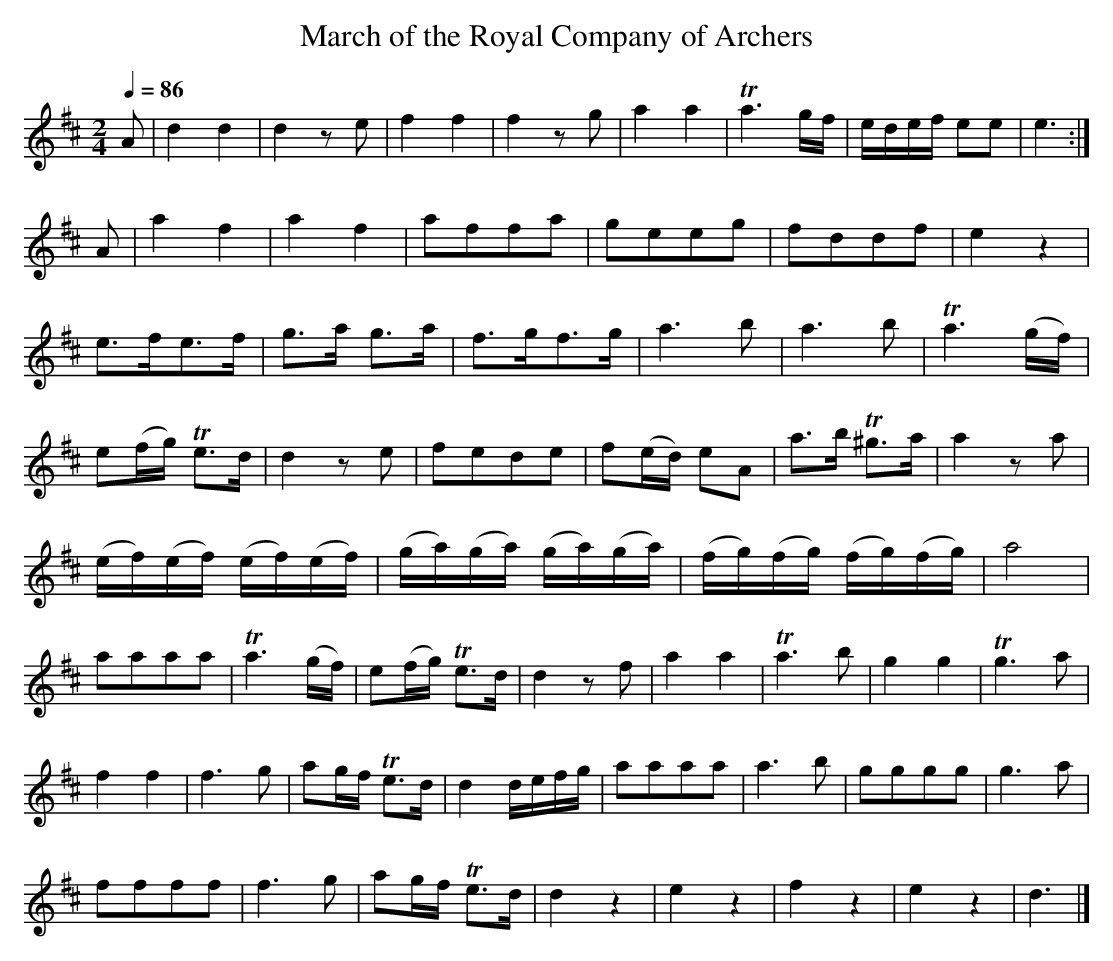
X:1
T:March of the Royal Company of Archers
M:2/4
L:1/8
Q:1/4=86
K:D
A|d2d2| d2 ze   |f2       f2|f2  zg |\
  a2a2|Ta3  g/f/|e/d/e/f/ ee|e3    :|
A|a2            f2         | a2           f2         |\
  affa                     | geeg                    |\
  fddf                     | e2           z2         |
  e>fe>f                   | g>a          g>a        |\
  f>gf>g                   | a3                 b    |\
  a3                 b     |Ta3                (g/f/)|
  e(f/g/)      Te>d        | d2           z     e    |\
  fede                     | f(e/d/)      eA         |\
  a>b         T^g>a        | a2           z     a    |
  (e/f/)(e/f/) (e/f/)(e/f/)|(g/a/)(g/a/) (g/a/)(g/a/)|\
  (f/g/)(f/g/) (f/g/)(f/g/)| a4                      |
  aaaa                     |Ta3                (g/f/)|\
  e(f/g/)      Te>d        | d2           z     f    |\
  a2            a2         |Ta3                 b    |\
  g2            g2         |Tg3                 a    |
  f2            f2         | f3                 g    |\
  ag/f/        Te>d        | d2           d/e/f/g/   |\
  aaaa                     | a3                 b    |\
  gggg                     | g3                 a    |
  ffff                     | f3                 g    |\
  ag/f/        Te>d        | d2           z2         |\
  e2            z2         | f2           z2         |\
  e2            z2         | d3                     |]
